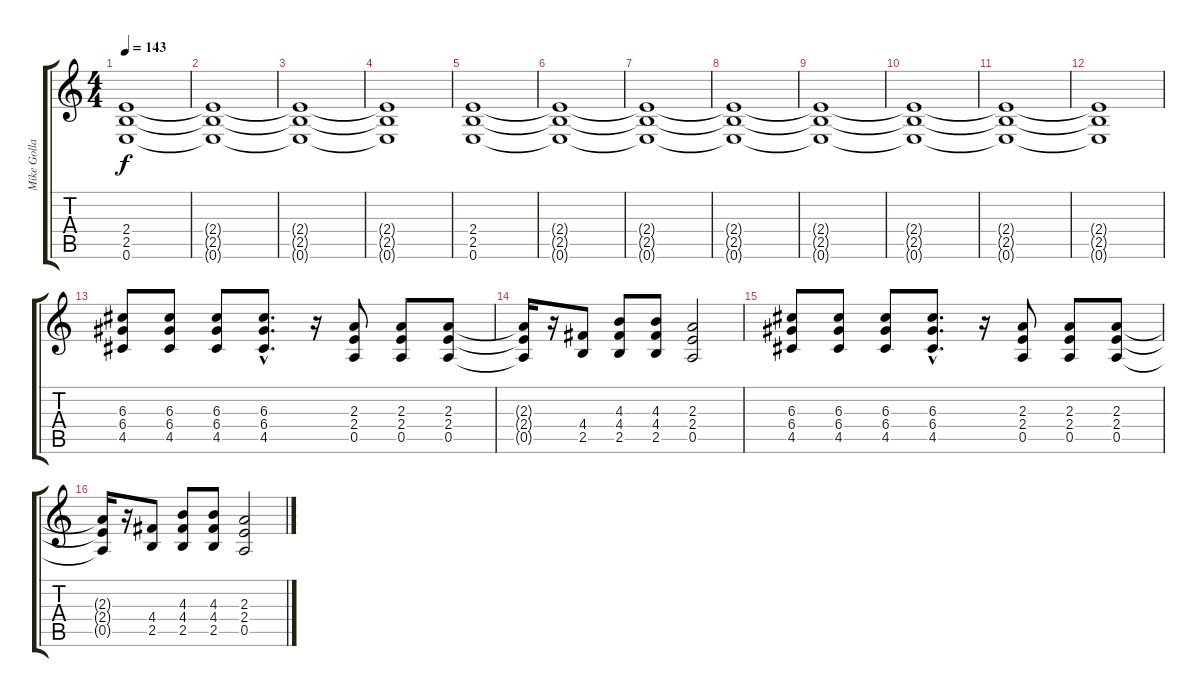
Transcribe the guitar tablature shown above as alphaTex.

\track ("Mike Golla - Guitar" "Mike Golla") {instrument distortionguitar}
\staff {score tabs}
\tuning (E4 B3 G3 D3 A2 E2) {hide}
\ts (4 4)
\tempo 143
\clef g2
\ks c
(2.4{t} 2.5{t} 0.6{t}).1{dy f volume 6} |
(2.4{t} 2.5{t} 0.6{t}).1 |
(2.4{t} 2.5{t} 0.6{t}).1{volume 0} |
(2.4{t} 2.5{t} 0.6{t}).1 |
(2.4 2.5 0.6).1{volume 16} |
(2.4{t} 2.5{t} 0.6{t}).1 |
(2.4{t} 2.5{t} 0.6{t}).1{volume 9} |
(2.4{t} 2.5{t} 0.6{t}).1 |
(2.4{t} 2.5{t} 0.6{t}).1{volume 6} |
(2.4{t} 2.5{t} 0.6{t}).1 |
(2.4{t} 2.5{t} 0.6{t}).1{volume 0} |
(2.4{t} 2.5{t} 0.6{t}).1 |
(6.3 6.4 4.5).8{volume 16 balance 5} (6.3 6.4 4.5).8 (6.3 6.4 4.5).8 (6.3{hac} 6.4{hac} 4.5{hac}).8{d} r.16 (2.3 2.4 0.5).8 (2.3 2.4 0.5).8 (2.3 2.4 0.5).8 |
(2.3{t} 2.4{t} 0.5{t}).16 r.16 (4.4 2.5).8 (4.3 4.4 2.5).8 (4.3 4.4 2.5).8 (2.3 2.4 0.5).2 |
(6.3 6.4 4.5).8 (6.3 6.4 4.5).8 (6.3 6.4 4.5).8 (6.3{hac} 6.4{hac} 4.5{hac}).8{d} r.16 (2.3 2.4 0.5).8 (2.3 2.4 0.5).8 (2.3 2.4 0.5).8 |
(2.3{t} 2.4{t} 0.5{t}).16 r.16 (4.4 2.5).8 (4.3 4.4 2.5).8 (4.3 4.4 2.5).8 (2.3 2.4 0.5).2
